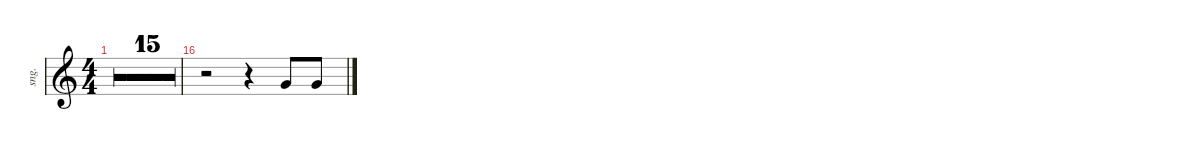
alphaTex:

\defaultSystemsLayout 4
\hideDynamics
\bracketExtendMode nobrackets
\otherSystemsTrackNameOrientation horizontal
\track ("Singer" "sng.") {defaultSystemsLayout 4 multiBarRest instrument voiceoohs}
\staff {score}
\tuning (E4 B3 G3 D3 A2 E2)
\ts (4 4)
\tempo 128
\clef g2
\ks c
r.1{dy f beam Down} |
r.1{beam Down} |
r.1{beam Down} |
r.1{beam Down} |
r.1{beam Down} |
r.1{beam Down} |
r.1{beam Down} |
r.1{beam Down} |
r.1{beam Down} |
r.1{beam Down} |
r.1{beam Down} |
r.1{beam Down} |
r.1{beam Down} |
r.1{beam Down} |
r.1{beam Down} |
r.2{beam Down} r.4{beam Down} 8.2.8{dy mf beam Up} 8.2.8{beam Up}
